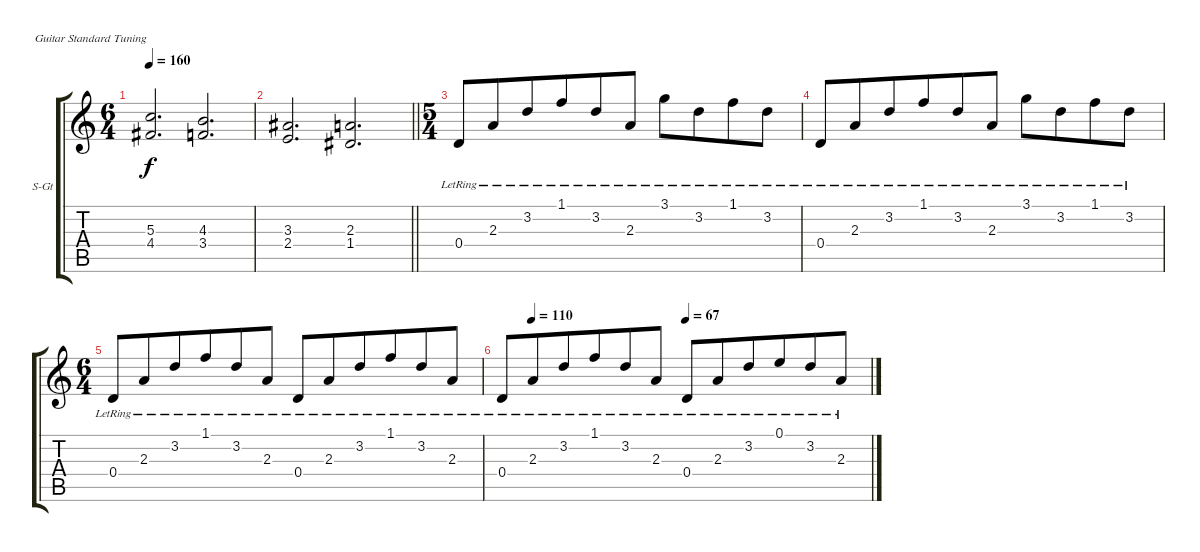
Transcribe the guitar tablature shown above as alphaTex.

\bracketExtendMode groupsimilarinstruments
\firstSystemTrackNameOrientation horizontal
\otherSystemsTrackNameOrientation horizontal
\track ("Track 1" "S-Gt") {instrument acousticguitarsteel}
\staff {score tabs}
\tuning (E4 B3 G3 D3 A2 E2)
\ts (6 4)
\beaming (8 6 6)
\tempo 160
\clef g2
\ks c
(5.3 4.4).2{d dy f} (4.3 3.4).2{d} |
\barLineRight lightlight
(3.3 2.4).2{d} (2.3 1.4).2{d} |
\ts (5 4)
\beaming (8 6 6)
0.4{lr}.8 2.3{lr}.8 3.2{lr}.8 1.1{lr}.8 3.2{lr}.8 2.3{lr}.8 3.1{lr}.8 3.2{lr}.8 1.1{lr}.8 3.2{lr}.8 |
0.4{lr}.8 2.3{lr}.8 3.2{lr}.8 1.1{lr}.8 3.2{lr}.8 2.3{lr}.8 3.1{lr}.8 3.2{lr}.8 1.1{lr}.8 3.2{lr}.8 |
\ts (6 4)
\beaming (8 6 6)
0.4{lr}.8 2.3{lr}.8 3.2{lr}.8 1.1{lr}.8 3.2{lr}.8 2.3{lr}.8 0.4{lr}.8 2.3{lr}.8 3.2{lr}.8 1.1{lr}.8 3.2{lr}.8 2.3{lr}.8 |
\tempo (110 0.0833333)
\tempo (67 0.5)
0.4{lr}.8 2.3{lr}.8 3.2{lr}.8 1.1{lr}.8 3.2{lr}.8 2.3{lr}.8 0.4{lr}.8 2.3{lr}.8 3.2{lr}.8 0.1{lr}.8 3.2{lr}.8 2.3{lr}.8
